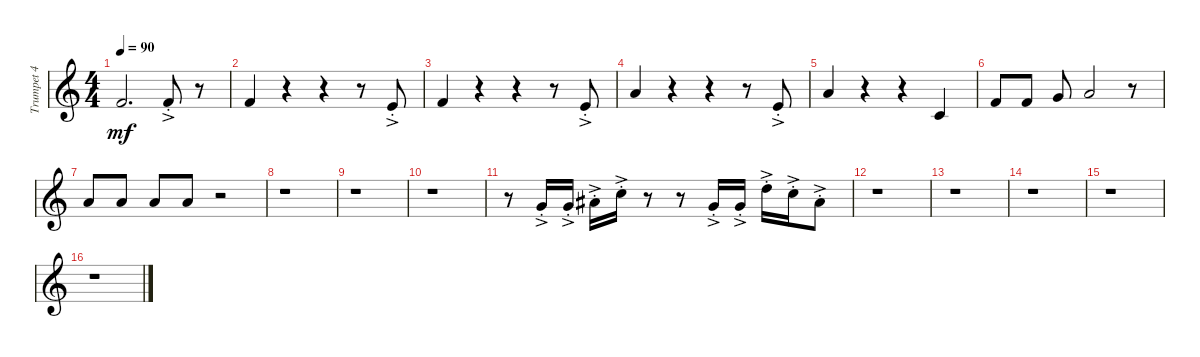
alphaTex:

\track ("Trumpet 4" "Trumpet 4") {instrument acousticgrandpiano}
\staff {score}
\tuning (E4 B3 G3 D3 A2 E2 B1) {hide}
\ts (4 4)
\tempo 90
\clef g2
\ks c
1.1.2{d dy mf} 1.1{ac st}.8 r.8 |
1.1.4 r.4 r.4 r.8 0.1{ac st}.8 |
1.1.4 r.4 r.4 r.8 0.1{ac st}.8 |
5.1.4 r.4 r.4 r.8 0.1{ac st}.8 |
5.1.4 r.4 r.4 1.2.4 |
1.1.8 1.1.8 3.1.8 5.1.2 r.8 |
5.1.8 5.1.8 5.1.8 5.1.8 r.2 |
r.1 |
r.1 |
r.1 |
r.8 3.1{ac st}.16 3.1{ac st}.16 6.1{ac st}.16 8.1{ac st}.16 r.8 r.8 3.1{ac st}.16 3.1{ac st}.16 10.1{ac st}.16 8.1{ac st}.16 6.1{ac st}.8 |
r.1 |
r.1 |
r.1 |
r.1 |
r.1
